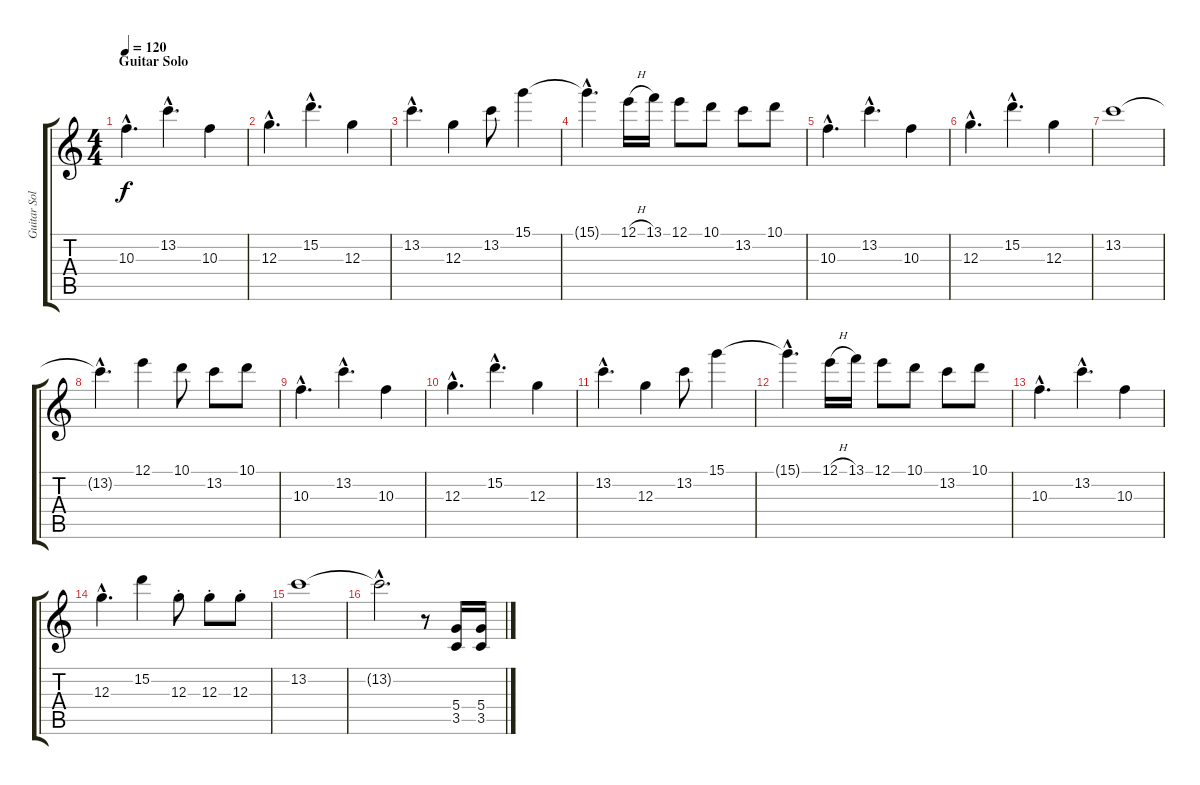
\track ("Guitar Solo" "Guitar Sol") {instrument distortionguitar}
\staff {score tabs}
\tuning (E4 B3 G3 D3 A2 E2) {hide}
\ts (4 4)
\section ("" "Guitar Solo")
\tempo 120
\clef g2
\ks c
10.3{hac}.4{d dy f} 13.2{hac}.4{d} 10.3.4 |
12.3{hac}.4{d} 15.2{hac}.4{d} 12.3.4 |
13.2{hac}.4{d} 12.3.4 13.2.8 15.1.4 |
15.1{hac t}.4{d} 12.1{h}.16 13.1.16 12.1.8 10.1.8 13.2.8 10.1.8 |
10.3{hac}.4{d} 13.2{hac}.4{d} 10.3.4 |
12.3{hac}.4{d} 15.2{hac}.4{d} 12.3.4 |
13.2.1 |
13.2{hac t}.4{d} 12.1.4 10.1.8 13.2.8 10.1.8 |
10.3{hac}.4{d} 13.2{hac}.4{d} 10.3.4 |
12.3{hac}.4{d} 15.2{hac}.4{d} 12.3.4 |
13.2{hac}.4{d} 12.3.4 13.2.8 15.1.4 |
15.1{hac t}.4{d} 12.1{h}.16 13.1.16 12.1.8 10.1.8 13.2.8 10.1.8 |
10.3{hac}.4{d} 13.2{hac}.4{d} 10.3.4 |
12.3{hac}.4{d} 15.2.4 12.3{st}.8 12.3{st}.8 12.3{st}.8 |
13.2.1 |
13.2{hac t}.2{d} r.8 (5.4 3.5).16 (5.4 3.5).16
